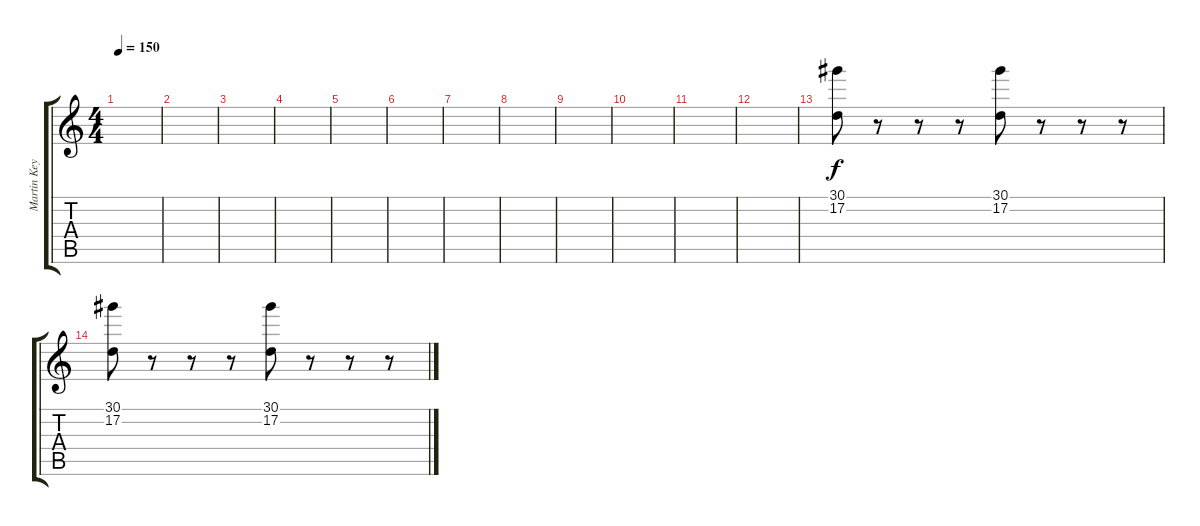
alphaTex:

\track ("Martin Keyboard2" "Martin Key") {instrument stringensemble1}
\staff {score tabs}
\tuning (D4 A3 F3 C3 G2 D2) {hide}
\ts (4 4)
\tempo 150
\clef g2
\ks c
|
|
|
|
|
|
|
|
|
|
|
|
(30.1 17.2).8 r.8 r.8 r.8 (30.1 17.2).8 r.8 r.8 r.8 |
(30.1 17.2).8 r.8 r.8 r.8 (30.1 17.2).8 r.8 r.8 r.8
